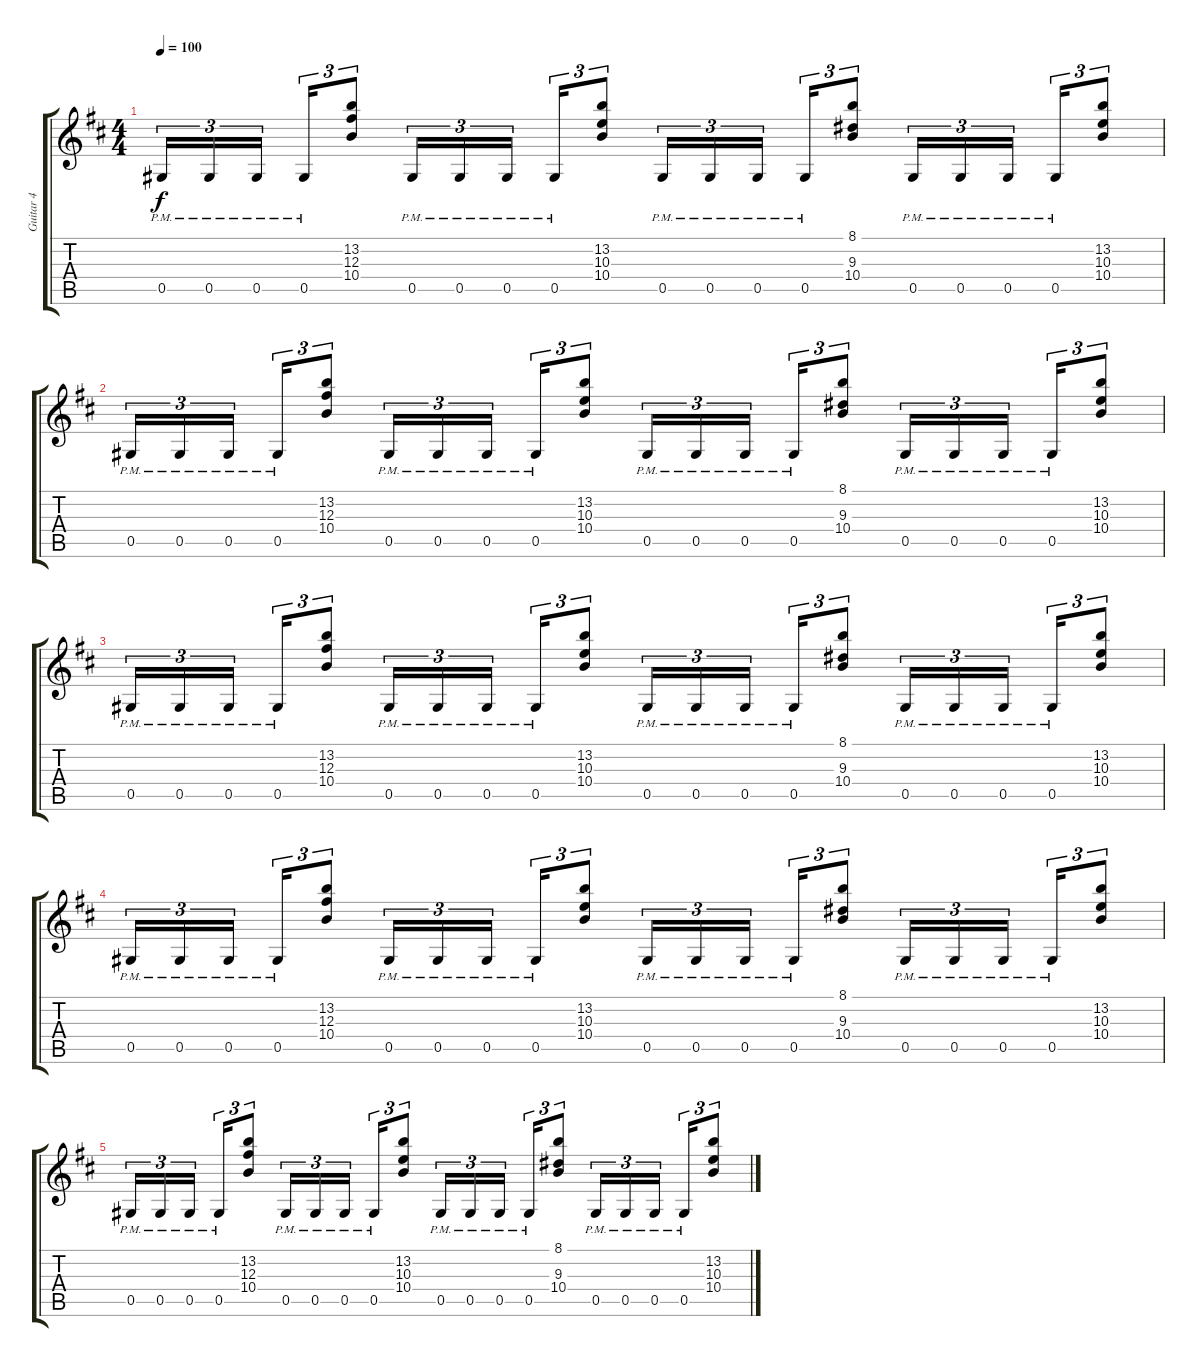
\track ("Guitar 4" "Guitar 4") {instrument distortionguitar}
\staff {score tabs}
\tuning (Eb4 Bb3 Gb3 Db3 Ab2 Eb2) {hide}
\ts (4 4)
\tempo 100
\clef g2
\ks d
0.5{pm}.16{tu (3 2) dy f} 0.5{pm}.16{tu (3 2)} 0.5{pm}.16{tu (3 2)} 0.5{pm}.16{tu (3 2)} (13.2 12.3 10.4).8{tu (3 2)} 0.5{pm}.16{tu (3 2)} 0.5{pm}.16{tu (3 2)} 0.5{pm}.16{tu (3 2)} 0.5{pm}.16{tu (3 2)} (13.2 10.3 10.4).8{tu (3 2)} 0.5{pm}.16{tu (3 2)} 0.5{pm}.16{tu (3 2)} 0.5{pm}.16{tu (3 2)} 0.5{pm}.16{tu (3 2)} (8.1 9.3 10.4).8{tu (3 2)} 0.5{pm}.16{tu (3 2)} 0.5{pm}.16{tu (3 2)} 0.5{pm}.16{tu (3 2)} 0.5{pm}.16{tu (3 2)} (13.2 10.3 10.4).8{tu (3 2)} |
0.5{pm}.16{tu (3 2)} 0.5{pm}.16{tu (3 2)} 0.5{pm}.16{tu (3 2)} 0.5{pm}.16{tu (3 2)} (13.2 12.3 10.4).8{tu (3 2)} 0.5{pm}.16{tu (3 2)} 0.5{pm}.16{tu (3 2)} 0.5{pm}.16{tu (3 2)} 0.5{pm}.16{tu (3 2)} (13.2 10.3 10.4).8{tu (3 2)} 0.5{pm}.16{tu (3 2)} 0.5{pm}.16{tu (3 2)} 0.5{pm}.16{tu (3 2)} 0.5{pm}.16{tu (3 2)} (8.1 9.3 10.4).8{tu (3 2)} 0.5{pm}.16{tu (3 2)} 0.5{pm}.16{tu (3 2)} 0.5{pm}.16{tu (3 2)} 0.5{pm}.16{tu (3 2)} (13.2 10.3 10.4).8{tu (3 2)} |
0.5{pm}.16{tu (3 2)} 0.5{pm}.16{tu (3 2)} 0.5{pm}.16{tu (3 2)} 0.5{pm}.16{tu (3 2)} (13.2 12.3 10.4).8{tu (3 2)} 0.5{pm}.16{tu (3 2)} 0.5{pm}.16{tu (3 2)} 0.5{pm}.16{tu (3 2)} 0.5{pm}.16{tu (3 2)} (13.2 10.3 10.4).8{tu (3 2)} 0.5{pm}.16{tu (3 2)} 0.5{pm}.16{tu (3 2)} 0.5{pm}.16{tu (3 2)} 0.5{pm}.16{tu (3 2)} (8.1 9.3 10.4).8{tu (3 2)} 0.5{pm}.16{tu (3 2)} 0.5{pm}.16{tu (3 2)} 0.5{pm}.16{tu (3 2)} 0.5{pm}.16{tu (3 2)} (13.2 10.3 10.4).8{tu (3 2)} |
0.5{pm}.16{tu (3 2)} 0.5{pm}.16{tu (3 2)} 0.5{pm}.16{tu (3 2)} 0.5{pm}.16{tu (3 2)} (13.2 12.3 10.4).8{tu (3 2)} 0.5{pm}.16{tu (3 2)} 0.5{pm}.16{tu (3 2)} 0.5{pm}.16{tu (3 2)} 0.5{pm}.16{tu (3 2)} (13.2 10.3 10.4).8{tu (3 2)} 0.5{pm}.16{tu (3 2)} 0.5{pm}.16{tu (3 2)} 0.5{pm}.16{tu (3 2)} 0.5{pm}.16{tu (3 2)} (8.1 9.3 10.4).8{tu (3 2)} 0.5{pm}.16{tu (3 2)} 0.5{pm}.16{tu (3 2)} 0.5{pm}.16{tu (3 2)} 0.5{pm}.16{tu (3 2)} (13.2 10.3 10.4).8{tu (3 2)} |
0.5{pm}.16{tu (3 2)} 0.5{pm}.16{tu (3 2)} 0.5{pm}.16{tu (3 2)} 0.5{pm}.16{tu (3 2)} (13.2 12.3 10.4).8{tu (3 2)} 0.5{pm}.16{tu (3 2)} 0.5{pm}.16{tu (3 2)} 0.5{pm}.16{tu (3 2)} 0.5{pm}.16{tu (3 2)} (13.2 10.3 10.4).8{tu (3 2)} 0.5{pm}.16{tu (3 2)} 0.5{pm}.16{tu (3 2)} 0.5{pm}.16{tu (3 2)} 0.5{pm}.16{tu (3 2)} (8.1 9.3 10.4).8{tu (3 2)} 0.5{pm}.16{tu (3 2)} 0.5{pm}.16{tu (3 2)} 0.5{pm}.16{tu (3 2)} 0.5{pm}.16{tu (3 2)} (13.2 10.3 10.4).8{tu (3 2)}
